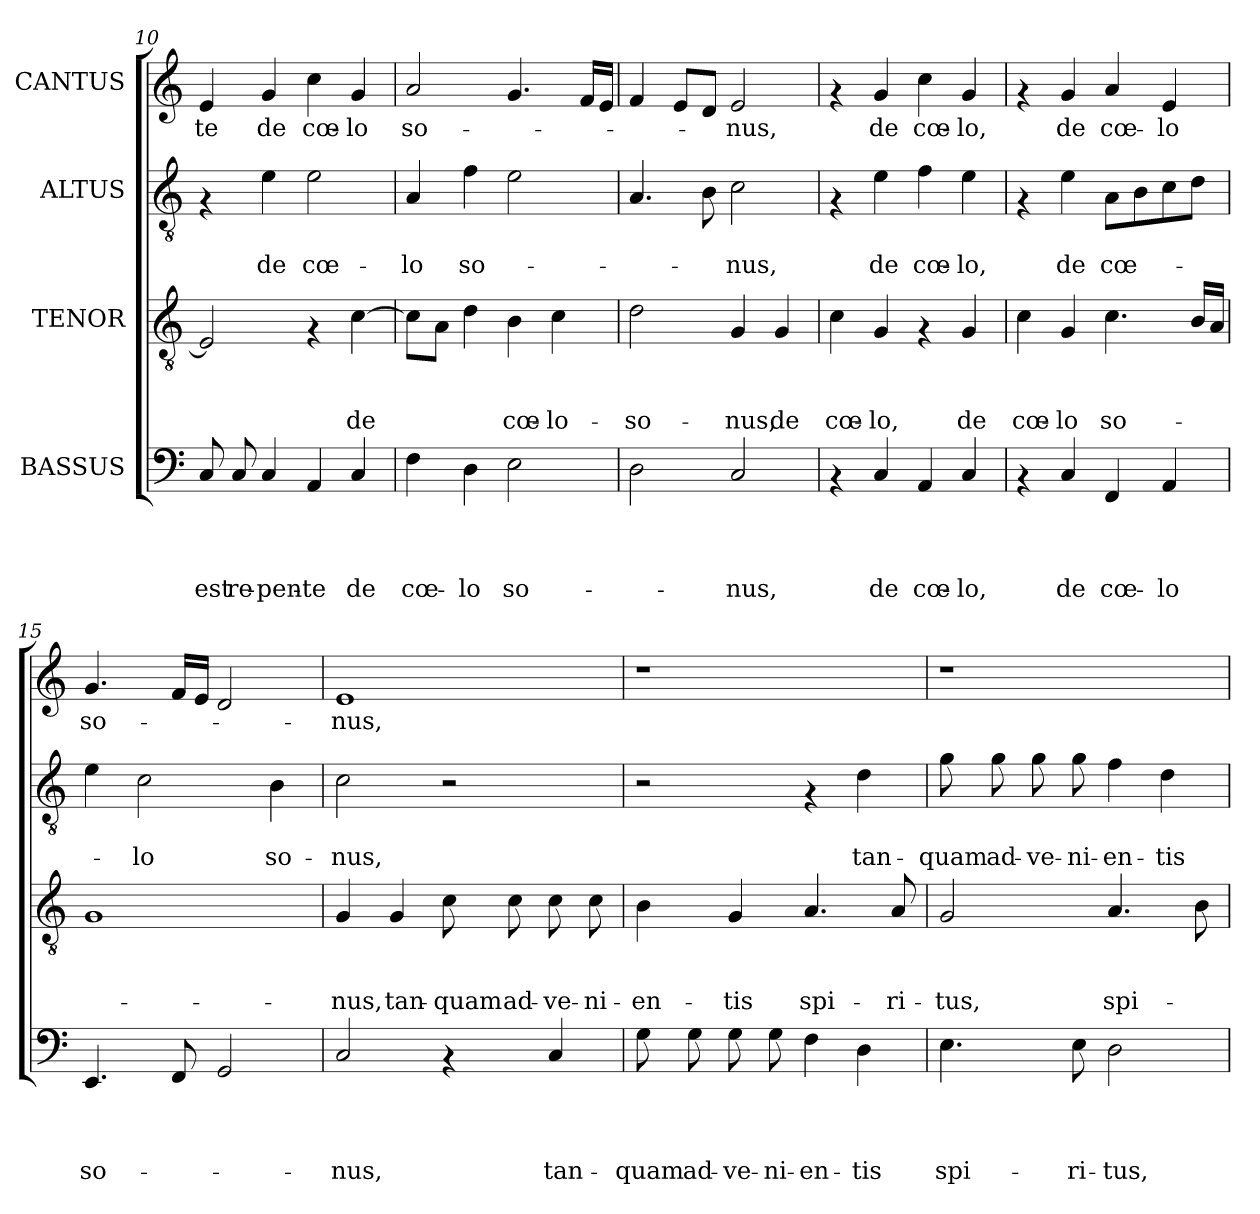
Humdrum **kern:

**kern	**text	**text	**text	**text	**kern	**text	**text	**text	**kern	**text	**text	**kern	**text
*part4	*part4	*part4	*part4	*part4	*part3	*part3	*part3	*part3	*part2	*part2	*part2	*part1	*part1
*staff4	*staff4	*staff4	*staff4	*staff4	*staff3	*staff3	*staff3	*staff3	*staff2	*staff2	*staff2	*staff1	*staff1
*I"BASSUS	*	*	*	*	*I"TENOR	*	*	*	*I"ALTUS	*	*	*I"CANTUS	*
!!LO:PB:g=z
*clefF4	*	*	*	*	*clefGv2	*	*	*	*clefGv2	*	*	*clefG2	*
*k[]	*	*	*	*	*k[]	*	*	*	*k[]	*	*	*k[]	*
*C:	*	*	*	*	*C:	*	*	*	*C:	*	*	*C:	*
=10	=10	=10	=10	=10	=10	=10	=10	=10	=10	=10	=10	=10	=10
!	!	!	!	!LO:LY:b	!	!	!	!	!	!	!	!	!LO:LY:b
8C/	.	.	.	est	2E/]	.	.	.	4rF	.	.	4e/	-te
!	!	!	!	!LO:LY:b	!	!	!	!	!	!	!	!	!
8C/	.	.	.	re-	.	.	.	.	.	.	.	.	.
!	!	!	!	!LO:LY:b	!	!	!	!	!	!	!LO:LY:b	!	!LO:LY:b
4C/	.	.	.	-pen-	.	.	.	.	4e\	.	de	4g/	de
!	!	!	!	!LO:LY:b	!	!	!	!	!	!	!LO:LY:b	!	!LO:LY:b
4AA/	.	.	.	-te	4rF	.	.	.	2e\	.	cœ-	4cc\	cœ-
!	!	!	!	!LO:LY:b	!	!	!	!LO:LY:b	!	!	!	!	!LO:LY:b
4C/	.	.	.	de	[>4c\	.	.	de	.	.	.	4g/	-lo
=11	=11	=11	=11	=11	=11	=11	=11	=11	=11	=11	=11	=11	=11
!	!	!	!	!LO:LY:b	!	!	!	!	!	!	!LO:LY:b	!	!LO:LY:b
4F\	.	.	.	cœ-	8c\L]	.	.	.	4A/	.	-lo	2a/	so-
.	.	.	.	.	8A\J	.	.	.	.	.	.	.	.
!	!	!	!	!LO:LY:b	!	!	!	!	!	!	!LO:LY:b	!	!
4D\	.	.	.	-lo	4d\	.	.	.	4f\	.	so-	.	.
!	!	!	!	!LO:LY:b	!	!	!	!LO:LY:b	!	!	!	!	!
2E\	.	.	.	so-	4B\	.	.	cœ-	2e\	.	.	4.g/	.
!	!	!	!	!	!	!	!	!LO:LY:b	!	!	!	!	!
.	.	.	.	.	4c\	.	.	-lo-	.	.	.	.	.
.	.	.	.	.	.	.	.	.	.	.	.	16f/LL	.
.	.	.	.	.	.	.	.	.	.	.	.	16e/JJ	.
=12	=12	=12	=12	=12	=12	=12	=12	=12	=12	=12	=12	=12	=12
!	!	!	!	!	!	!	!	!LO:LY:b	!	!	!	!	!
2D\	.	.	.	.	2d\	.	.	-so-	4.A/	.	.	4f/	.
.	.	.	.	.	.	.	.	.	.	.	.	8e/L	.
.	.	.	.	.	.	.	.	.	8B\	.	.	8d/J	.
!	!	!	!	!LO:LY:b	!	!	!	!LO:LY:b	!	!	!LO:LY:b	!	!LO:LY:b
2C/	.	.	.	-nus,	4G/	.	.	-nus,	2c\	.	-nus,	2e/	-nus,
!	!	!	!	!	!	!	!	!LO:LY:b	!	!	!	!	!
.	.	.	.	.	4G/	.	.	de	.	.	.	.	.
=13	=13	=13	=13	=13	=13	=13	=13	=13	=13	=13	=13	=13	=13
!	!	!	!	!	!	!	!	!LO:LY:b	!	!	!	!	!
4rAA	.	.	.	.	4c\	.	.	cœ-	4rF	.	.	4rf	.
!	!	!	!	!LO:LY:b	!	!	!	!LO:LY:b	!	!	!LO:LY:b	!	!LO:LY:b
4C/	.	.	.	de	4G/	.	.	-lo,	4e\	.	de	4g/	de
!	!	!	!	!LO:LY:b	!	!	!	!	!	!	!LO:LY:b	!	!LO:LY:b
4AA/	.	.	.	cœ-	4rF	.	.	.	4f\	.	cœ-	4cc\	cœ-
!	!	!	!	!LO:LY:b	!	!	!	!LO:LY:b	!	!	!LO:LY:b	!	!LO:LY:b
4C/	.	.	.	-lo,	4G/	.	.	de	4e\	.	-lo,	4g/	-lo,
=14	=14	=14	=14	=14	=14	=14	=14	=14	=14	=14	=14	=14	=14
!	!	!	!	!	!	!	!	!LO:LY:b	!	!	!	!	!
4rAA	.	.	.	.	4c\	.	.	cœ-	4rF	.	.	4rf	.
!	!	!	!	!LO:LY:b	!	!	!	!LO:LY:b	!	!	!LO:LY:b	!	!LO:LY:b
4C/	.	.	.	de	4G/	.	.	-lo	4e\	.	de	4g/	de
!	!	!	!	!LO:LY:b	!	!	!	!LO:LY:b	!	!	!LO:LY:b	!	!LO:LY:b
4FF/	.	.	.	cœ-	4.c\	.	.	so-	8A\L	.	cœ-	4a/	cœ-
.	.	.	.	.	.	.	.	.	8B\	.	.	.	.
!	!	!	!	!LO:LY:b	!	!	!	!	!	!	!	!	!LO:LY:b
4AA/	.	.	.	-lo	.	.	.	.	8c\	.	.	4e/	-lo
.	.	.	.	.	16B/LL	.	.	.	8d\J	.	.	.	.
.	.	.	.	.	16A/JJ	.	.	.	.	.	.	.	.
=15	=15	=15	=15	=15	=15	=15	=15	=15	=15	=15	=15	=15	=15
!	!	!	!	!LO:LY:b	!	!	!	!	!	!	!	!	!LO:LY:b
4.EE/	.	.	.	so-	1G	.	.	.	4e\	.	.	4.g/	so-
!	!	!	!	!	!	!	!	!	!	!	!LO:LY:b	!	!
.	.	.	.	.	.	.	.	.	2c\	.	-lo	.	.
8FF/	.	.	.	.	.	.	.	.	.	.	.	16f/LL	.
.	.	.	.	.	.	.	.	.	.	.	.	16e/JJ	.
2GG/	.	.	.	.	.	.	.	.	.	.	.	2d/	.
!	!	!	!	!	!	!	!	!	!	!	!LO:LY:b	!	!
.	.	.	.	.	.	.	.	.	4B\	.	so-	.	.
!!LO:LB:g=z
=16	=16	=16	=16	=16	=16	=16	=16	=16	=16	=16	=16	=16	=16
!	!	!	!	!LO:LY:b	!	!	!	!LO:LY:b	!	!	!LO:LY:b	!	!LO:LY:b
2C/	.	.	.	-nus,	4G/	.	.	-nus,	2c\	.	-nus,	1e	-nus,
!	!	!	!	!	!	!	!	!LO:LY:b	!	!	!	!	!
.	.	.	.	.	4G/	.	.	tan-	.	.	.	.	.
!	!	!	!	!	!	!	!	!LO:LY:b	!	!	!	!	!
4rAA	.	.	.	.	8c\	.	.	-quam	2r	.	.	.	.
!	!	!	!	!	!	!	!	!LO:LY:b	!	!	!	!	!
.	.	.	.	.	8c\	.	.	ad-	.	.	.	.	.
!	!	!	!	!LO:LY:b	!	!	!	!LO:LY:b	!	!	!	!	!
4C/	.	.	.	tan-	8c\	.	.	-ve-	.	.	.	.	.
!	!	!	!	!	!	!	!	!LO:LY:b	!	!	!	!	!
.	.	.	.	.	8c\	.	.	-ni-	.	.	.	.	.
=17	=17	=17	=17	=17	=17	=17	=17	=17	=17	=17	=17	=17	=17
!	!	!	!	!LO:LY:b	!	!	!	!LO:LY:b	!	!	!	!	!
8G\	.	.	.	-quam	4B\	.	.	-en-	2r	.	.	1r	.
!	!	!	!	!LO:LY:b	!	!	!	!	!	!	!	!	!
8G\	.	.	.	ad-	.	.	.	.	.	.	.	.	.
!	!	!	!	!LO:LY:b	!	!	!	!LO:LY:b	!	!	!	!	!
8G\	.	.	.	-ve-	4G/	.	.	-tis	.	.	.	.	.
!	!	!	!	!LO:LY:b	!	!	!	!	!	!	!	!	!
8G\	.	.	.	-ni-	.	.	.	.	.	.	.	.	.
!	!	!	!	!LO:LY:b	!	!	!	!LO:LY:b	!	!	!	!	!
4F\	.	.	.	-en-	4.A/	.	.	spi-	4rF	.	.	.	.
!	!	!	!	!LO:LY:b	!	!	!	!	!	!	!LO:LY:b	!	!
4D\	.	.	.	-tis	.	.	.	.	4d\	.	tan-	.	.
!	!	!	!	!	!	!	!	!LO:LY:b	!	!	!	!	!
.	.	.	.	.	8A/	.	.	-ri-	.	.	.	.	.
=18	=18	=18	=18	=18	=18	=18	=18	=18	=18	=18	=18	=18	=18
!	!	!	!	!LO:LY:b	!	!	!	!LO:LY:b	!	!	!LO:LY:b	!	!
4.E\	.	.	.	spi-	2G/	.	.	-tus,	8g\	.	-quam	1r	.
!	!	!	!	!	!	!	!	!	!	!	!LO:LY:b	!	!
.	.	.	.	.	.	.	.	.	8g\	.	ad-	.	.
!	!	!	!	!	!	!	!	!	!	!	!LO:LY:b	!	!
.	.	.	.	.	.	.	.	.	8g\	.	-ve-	.	.
!	!	!	!	!LO:LY:b	!	!	!	!	!	!	!LO:LY:b	!	!
8E\	.	.	.	-ri-	.	.	.	.	8g\	.	-ni-	.	.
!	!	!	!	!LO:LY:b	!	!	!	!LO:LY:b	!	!	!LO:LY:b	!	!
2D\	.	.	.	-tus,	4.A/	.	.	spi-	4f\	.	-en-	.	.
!	!	!	!	!	!	!	!	!	!	!	!LO:LY:b	!	!
.	.	.	.	.	.	.	.	.	4d\	.	-tis	.	.
.	.	.	.	.	8B\	.	.	.	.	.	.	.	.
=	=	=	=	=	=	=	=	=	=	=	=	=	=
*-	*-	*-	*-	*-	*-	*-	*-	*-	*-	*-	*-	*-	*-
